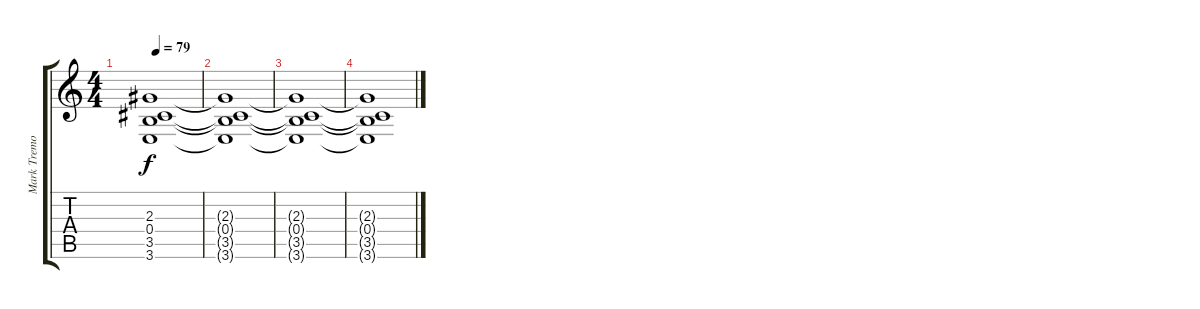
\track ("Mark Tremonti" "Mark Tremo") {instrument electricguitarclean}
\staff {score tabs}
\tuning (Eb4 Bb3 Gb3 Db3 Ab2 Db2) {hide}
\ts (4 4)
\tempo 79
\clef g2
\ks c
(2.3{t} 0.4{t} 3.5{t} 3.6{t}).1{dy f volume 0} |
(2.3{t} 0.4{t} 3.5{t} 3.6{t}).1 |
(2.3{t} 0.4{t} 3.5{t} 3.6{t}).1 |
(2.3{t} 0.4{t} 3.5{t} 3.6{t}).1
